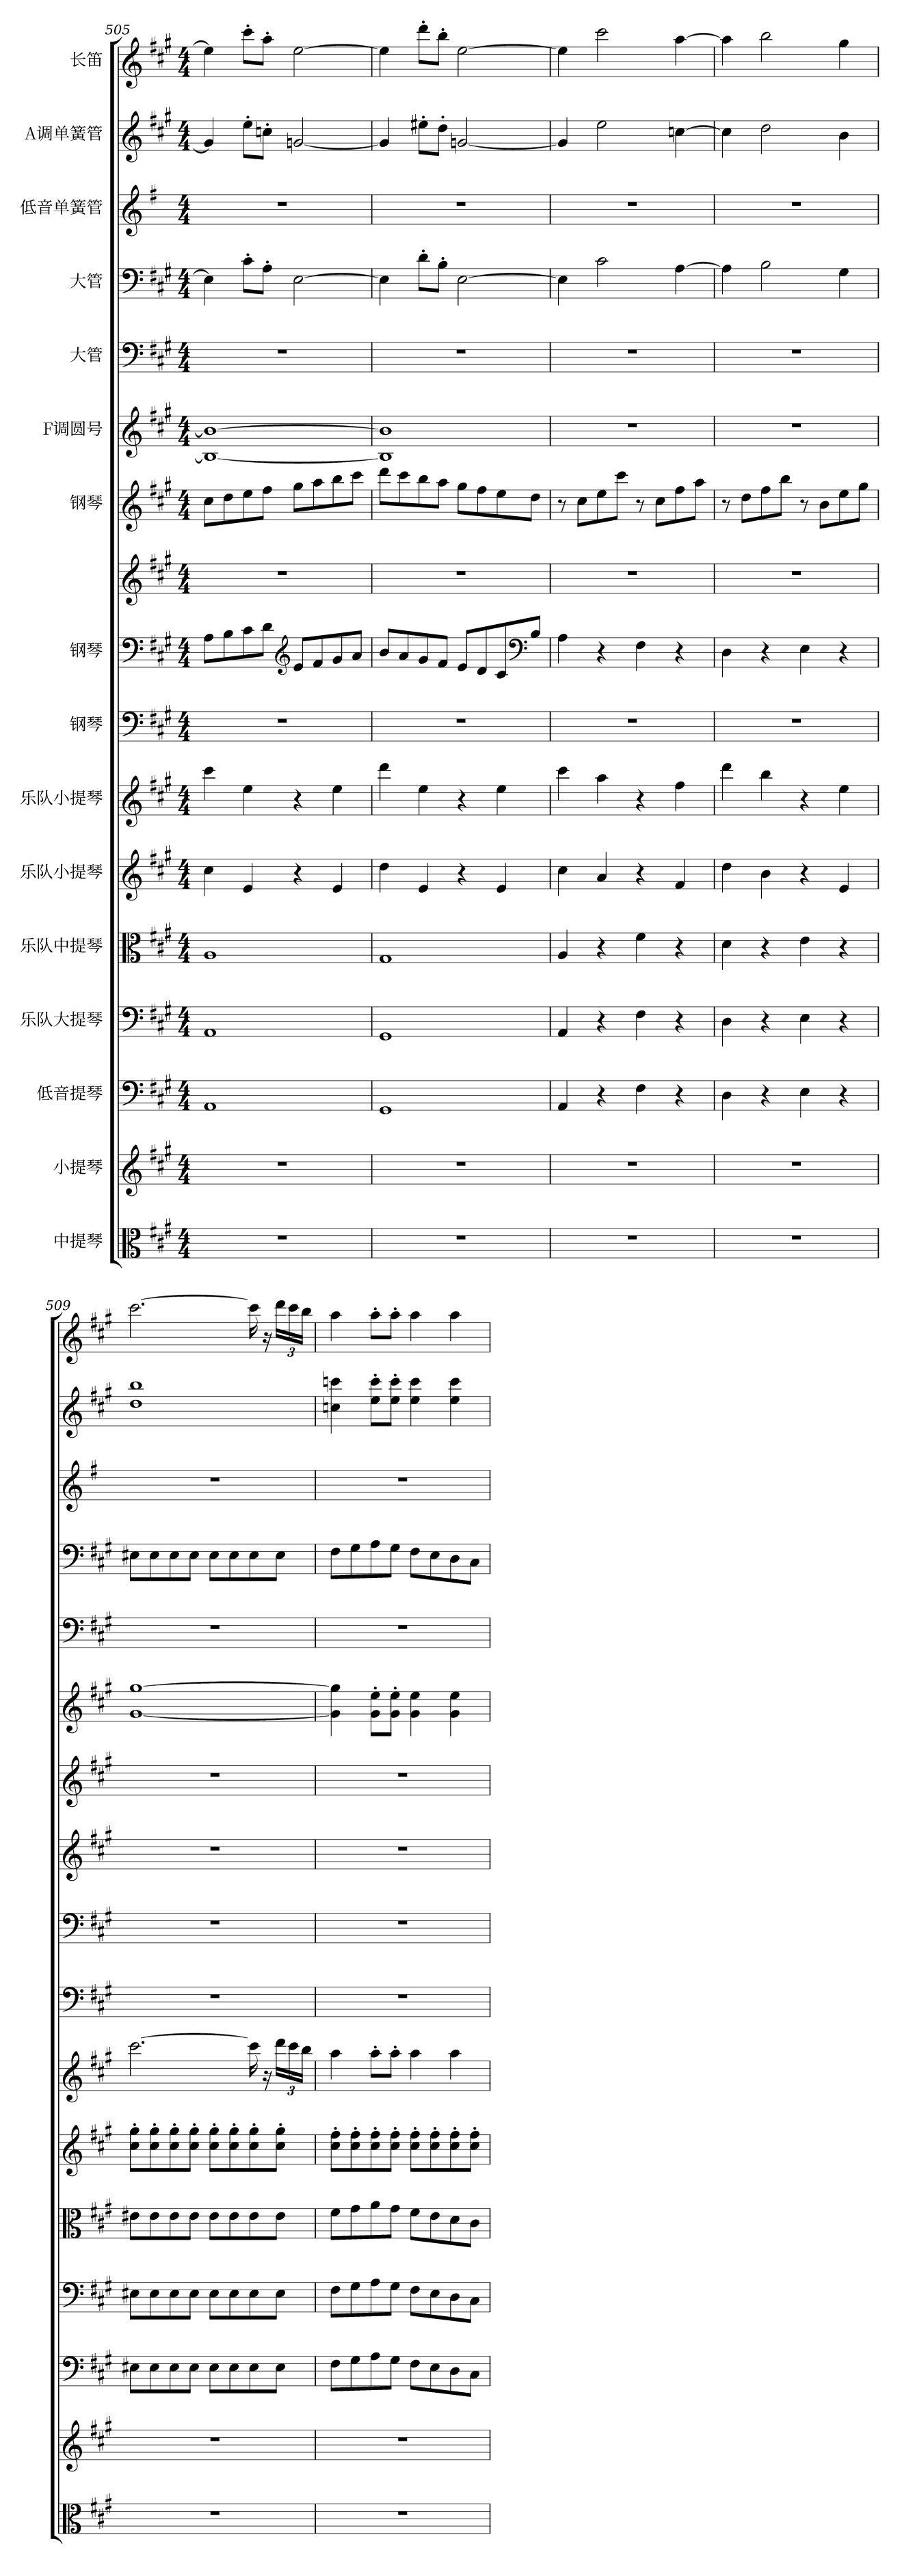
**kern	**kern	**kern	**kern	**kern	**kern	**kern	**kern	**kern	**kern	**kern	**kern	**kern	**kern	**kern	**kern	**kern
*part16	*part15	*part14	*part13	*part12	*part11	*part10	*part9	*part8	*part8	*part7	*part6	*part5	*part4	*part3	*part2	*part1
*staff17	*staff16	*staff15	*staff14	*staff13	*staff12	*staff11	*staff10	*staff9	*staff8	*staff7	*staff6	*staff5	*staff4	*staff3	*staff2	*staff1
*I"中提琴	*I"小提琴	*I"低音提琴	*I"乐队大提琴	*I"乐队中提琴	*I"乐队小提琴	*I"乐队小提琴	*I"钢琴	*I"钢琴	*	*I"钢琴	*I"F调圆号	*I"大管	*I"大管	*I"低音单簧管	*I"A调单簧管	*I"长笛
!!LO:PB:g=z
*clefC3	*clefG2	*clefF4	*clefF4	*clefC3	*clefG2	*clefG2	*clefF4	*clefF4	*clefG2	*clefG2	*clefG2	*clefF4	*clefF4	*clefG2	*clefG2	*clefG2
*	*	*ITrd7c12	*	*	*	*	*	*	*	*	*ITrd4c7	*	*	*ITrd8c14	*ITrd2c3	*
*k[f#c#g#]	*k[f#c#g#]	*k[f#c#g#]	*k[f#c#g#]	*k[f#c#g#]	*k[f#c#g#]	*k[f#c#g#]	*k[f#c#g#]	*k[f#c#g#]	*k[f#c#g#]	*k[f#c#g#]	*k[f#c#]	*k[f#c#g#]	*k[f#c#g#]	*k[f#]	*k[f#c#g#d#a#e#]	*k[f#c#g#]
*M4/4	*M4/4	*M4/4	*M4/4	*M4/4	*M4/4	*M4/4	*M4/4	*M4/4	*M4/4	*M4/4	*M4/4	*M4/4	*M4/4	*M4/4	*M4/4	*M4/4
=505	=505	=505	=505	=505	=505	=505	=505	=505	=505	=505	=505	=505	=505	=505	=505	=505
1r	1r	1AAA	1AA	1A	4cc#\	4ccc#\	1r	8A\L	1r	8cc#\L	1E_ 1e_	1r	4E\]	1r	4e/]	4ee\]
.	.	.	.	.	.	.	.	8B\	.	8dd\	.	.	.	.	.	.
.	.	.	.	.	4e/	4ee\	.	8c#\	.	8ee\	.	.	8c#'\L	.	8cc#'\L	8ccc#'\L
.	.	.	.	.	.	.	.	8d\J	.	8ff#\J	.	.	8A'\J	.	8an'\J	8aa'\J
*	*	*	*	*	*	*	*	*clefG2	*	*	*	*	*	*	*	*
.	.	.	.	.	4r	4r	.	8e/L	.	8gg#\L	.	.	[2E\	.	[2en/	[2ee\
.	.	.	.	.	.	.	.	8f#/	.	8aa\	.	.	.	.	.	.
.	.	.	.	.	4e/	4ee\	.	8g#/	.	8bb\	.	.	.	.	.	.
.	.	.	.	.	.	.	.	8a/J	.	8ccc#\J	.	.	.	.	.	.
=506	=506	=506	=506	=506	=506	=506	=506	=506	=506	=506	=506	=506	=506	=506	=506	=506
1r	1r	1GGG#	1GG#	1G#	4dd\	4ddd\	1r	8b/L	1r	8ddd\L	1E] 1e]	1r	4E\]	1r	4e/]	4ee\]
.	.	.	.	.	.	.	.	8a/	.	8ccc#\	.	.	.	.	.	.
.	.	.	.	.	4e/	4ee\	.	8g#/	.	8bb\	.	.	8d'\L	.	8cc##X'\L	8ddd'\L
.	.	.	.	.	.	.	.	8f#/J	.	8aa\J	.	.	8B'\J	.	8b'\J	8bb'\J
.	.	.	.	.	4r	4r	.	8e/L	.	8gg#\L	.	.	[2E\	.	[2en/	[2ee\
.	.	.	.	.	.	.	.	8d/	.	8ff#\	.	.	.	.	.	.
.	.	.	.	.	4e/	4ee\	.	8c#/	.	8ee\	.	.	.	.	.	.
*	*	*	*	*	*	*	*	*clefF4	*	*	*	*	*	*	*	*
.	.	.	.	.	.	.	.	8B/J	.	8dd\J	.	.	.	.	.	.
=507	=507	=507	=507	=507	=507	=507	=507	=507	=507	=507	=507	=507	=507	=507	=507	=507
*	*	*	*	*	*	*	*	*	*	*	*	*	*	*	*	*MM248
1r	1r	4AAA/	4AA/	4A/	4cc#\	4ccc#\	1r	4A\	1r	8r	1r	1r	4E\]	1r	4e/]	4ee\]
.	.	.	.	.	.	.	.	.	.	8cc#\L	.	.	.	.	.	.
.	.	4r	4r	4r	4a/	4aa\	.	4r	.	8ee\	.	.	2c#\	.	2cc#\	2ccc#\
.	.	.	.	.	.	.	.	.	.	8ccc#\J	.	.	.	.	.	.
.	.	4FF#\	4F#\	4f#\	4r	4r	.	4F#\	.	8r	.	.	.	.	.	.
.	.	.	.	.	.	.	.	.	.	8cc#\L	.	.	.	.	.	.
.	.	4r	4r	4r	4f#/	4ff#\	.	4r	.	8ff#\	.	.	[4A\	.	[4an\	[4aa\
.	.	.	.	.	.	.	.	.	.	8aa\J	.	.	.	.	.	.
=508	=508	=508	=508	=508	=508	=508	=508	=508	=508	=508	=508	=508	=508	=508	=508	=508
1r	1r	4DD\	4D\	4d\	4dd\	4ddd\	1r	4D\	1r	8r	1r	1r	4A\]	1r	4a\]	4aa\]
.	.	.	.	.	.	.	.	.	.	8dd\L	.	.	.	.	.	.
.	.	4r	4r	4r	4b\	4bb\	.	4r	.	8ff#\	.	.	2B\	.	2b\	2bb\
.	.	.	.	.	.	.	.	.	.	8bb\J	.	.	.	.	.	.
.	.	4EE\	4E\	4e\	4r	4r	.	4E\	.	8r	.	.	.	.	.	.
.	.	.	.	.	.	.	.	.	.	8b\L	.	.	.	.	.	.
.	.	4r	4r	4r	4e/	4ee\	.	4r	.	8ee\	.	.	4G#\	.	4g#\	4gg#\
.	.	.	.	.	.	.	.	.	.	8gg#\J	.	.	.	.	.	.
!!LO:PB:g=z
=509	=509	=509	=509	=509	=509	=509	=509	=509	=509	=509	=509	=509	=509	=509	=509	=509
*	*	*	*	*	*	*	*	*	*	*	*	*	*	*	*	*MM256
1r	1r	8EE#X\L	8E#X\L	8e#X\L	8cc#\' 8gg#\'L	[2.ccc#\	1r	1r	1r	1r	[1c# [1cc#	1r	8E#X\L	1r	1b 1gg#	[2.ccc#\
.	.	8EE#\	8E#\	8e#\	8cc#\' 8gg#\'	.	.	.	.	.	.	.	8E#\	.	.	.
.	.	8EE#\	8E#\	8e#\	8cc#\' 8gg#\'	.	.	.	.	.	.	.	8E#\	.	.	.
.	.	8EE#\J	8E#\J	8e#\J	8cc#\' 8gg#\'J	.	.	.	.	.	.	.	8E#\J	.	.	.
.	.	8EE#\L	8E#\L	8e#\L	8cc#\' 8gg#\'L	.	.	.	.	.	.	.	8E#\L	.	.	.
.	.	8EE#\	8E#\	8e#\	8cc#\' 8gg#\'	.	.	.	.	.	.	.	8E#\	.	.	.
.	.	8EE#\	8E#\	8e#\	8cc#\' 8gg#\'	16ccc#\]	.	.	.	.	.	.	8E#\	.	.	16ccc#\]
.	.	.	.	.	.	16r	.	.	.	.	.	.	.	.	.	16r
*	*	*	*	*	*	*Xbrackettup	*	*	*	*	*	*	*	*	*	*Xbrackettup
.	.	8EE#\J	8E#\J	8e#\J	8cc#\' 8gg#\'J	24ddd\LL	.	.	.	.	.	.	8E#\J	.	.	24ddd\LL
.	.	.	.	.	.	24ccc#\	.	.	.	.	.	.	.	.	.	24ccc#\
.	.	.	.	.	.	24bb\JJ	.	.	.	.	.	.	.	.	.	24bb\JJ
=510	=510	=510	=510	=510	=510	=510	=510	=510	=510	=510	=510	=510	=510	=510	=510	=510
1r	1r	8FF#\L	8F#\L	8f#\L	8cc#\' 8ff#\'L	4aa\	1r	1r	1r	1r	4c#\] 4cc#\]	1r	8F#\L	1r	4an\ 4aan\	4aa\
.	.	8GG#\	8G#\	8g#\	8cc#\' 8ff#\'	.	.	.	.	.	.	.	8G#\	.	.	.
.	.	8AA\	8A\	8a\	8cc#\' 8ff#\'	8aa'\L	.	.	.	.	8c#\' 8a\'L	.	8A\	.	8cc#\' 8aa\'L	8aa'\L
.	.	8GG#\J	8G#\J	8g#\J	8cc#\' 8ff#\'J	8aa'\J	.	.	.	.	8c#\' 8a\'J	.	8G#\J	.	8cc#\' 8aa\'J	8aa'\J
.	.	8FF#\L	8F#\L	8f#\L	8cc#\' 8ff#\'L	4aa\	.	.	.	.	4c#\ 4a\	.	8F#\L	.	4cc#\ 4aa\	4aa\
.	.	8EE\	8E\	8e\	8cc#\' 8ff#\'	.	.	.	.	.	.	.	8E\	.	.	.
.	.	8DD\	8D\	8d\	8cc#\' 8ff#\'	4aa\	.	.	.	.	4c#\ 4a\	.	8D\	.	4cc#\ 4aa\	4aa\
.	.	8CC#\J	8C#\J	8c#\J	8cc#\' 8ff#\'J	.	.	.	.	.	.	.	8C#\J	.	.	.
=	=	=	=	=	=	=	=	=	=	=	=	=	=	=	=	=
*-	*-	*-	*-	*-	*-	*-	*-	*-	*-	*-	*-	*-	*-	*-	*-	*-
